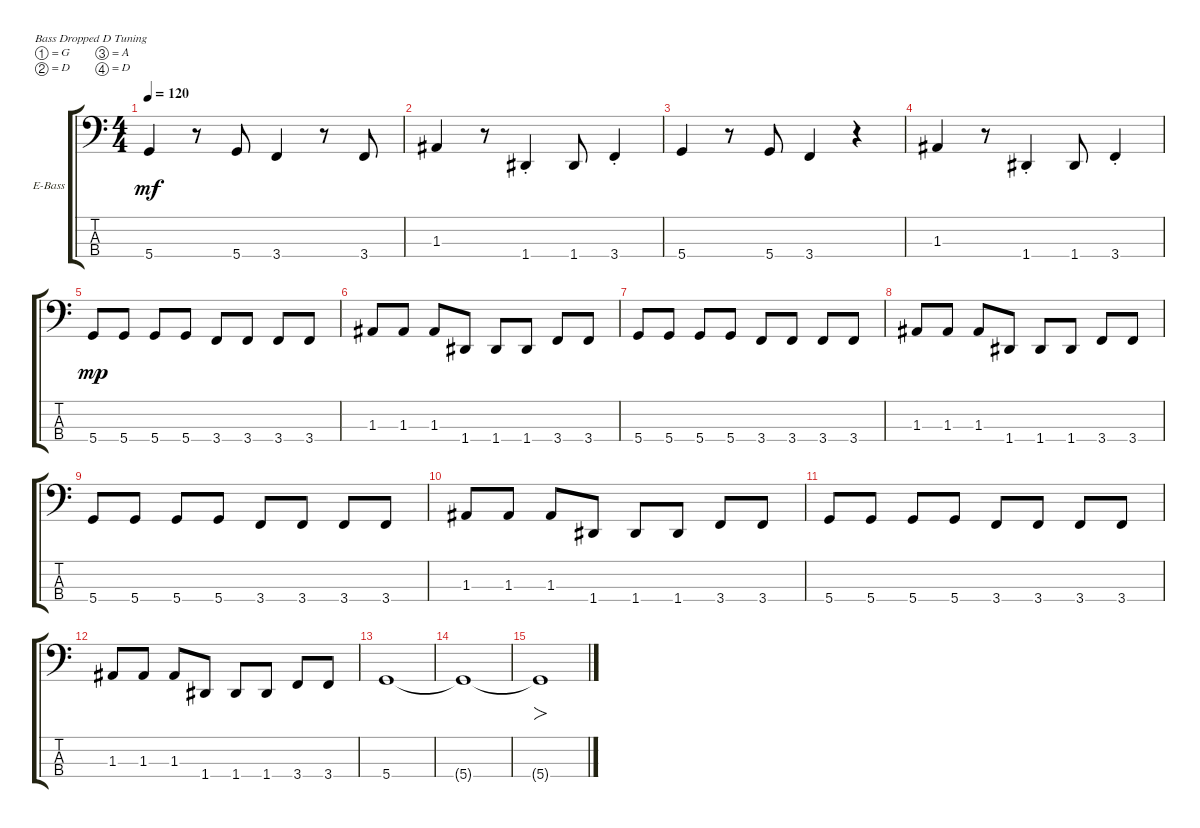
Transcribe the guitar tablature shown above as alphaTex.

\bracketExtendMode groupsimilarinstruments
\firstSystemTrackNameOrientation horizontal
\otherSystemsTrackNameOrientation horizontal
\track ("Bass" "E-Bass") {instrument electricbassfinger}
\staff {score tabs}
\tuning (G2 D2 A1 D1)
\ts (4 4)
\tempo 120
\clef f4
\ks c
5.4.4{dy mf} r.8 5.4.8 3.4.4 r.8 3.4.8 |
1.3.4 r.8 1.4{st}.4 1.4.8 3.4{st}.4 |
5.4.4 r.8 5.4.8 3.4.4 r.4 |
1.3.4 r.8 1.4{st}.4 1.4.8 3.4{st}.4 |
5.4.8{dy mp} 5.4.8 5.4.8 5.4.8 3.4.8 3.4.8 3.4.8 3.4.8 |
1.3.8 1.3.8 1.3.8 1.4.8 1.4.8 1.4.8 3.4.8 3.4.8 |
5.4.8 5.4.8 5.4.8 5.4.8 3.4.8 3.4.8 3.4.8 3.4.8 |
1.3.8 1.3.8 1.3.8 1.4.8 1.4.8 1.4.8 3.4.8 3.4.8 |
5.4.8 5.4.8 5.4.8 5.4.8 3.4.8 3.4.8 3.4.8 3.4.8 |
1.3.8 1.3.8 1.3.8 1.4.8 1.4.8 1.4.8 3.4.8 3.4.8 |
5.4.8 5.4.8 5.4.8 5.4.8 3.4.8 3.4.8 3.4.8 3.4.8 |
1.3.8 1.3.8 1.3.8 1.4.8 1.4.8 1.4.8 3.4.8 3.4.8 |
5.4.1 |
5.4{t}.1 |
5.4{t}.1{fo}
